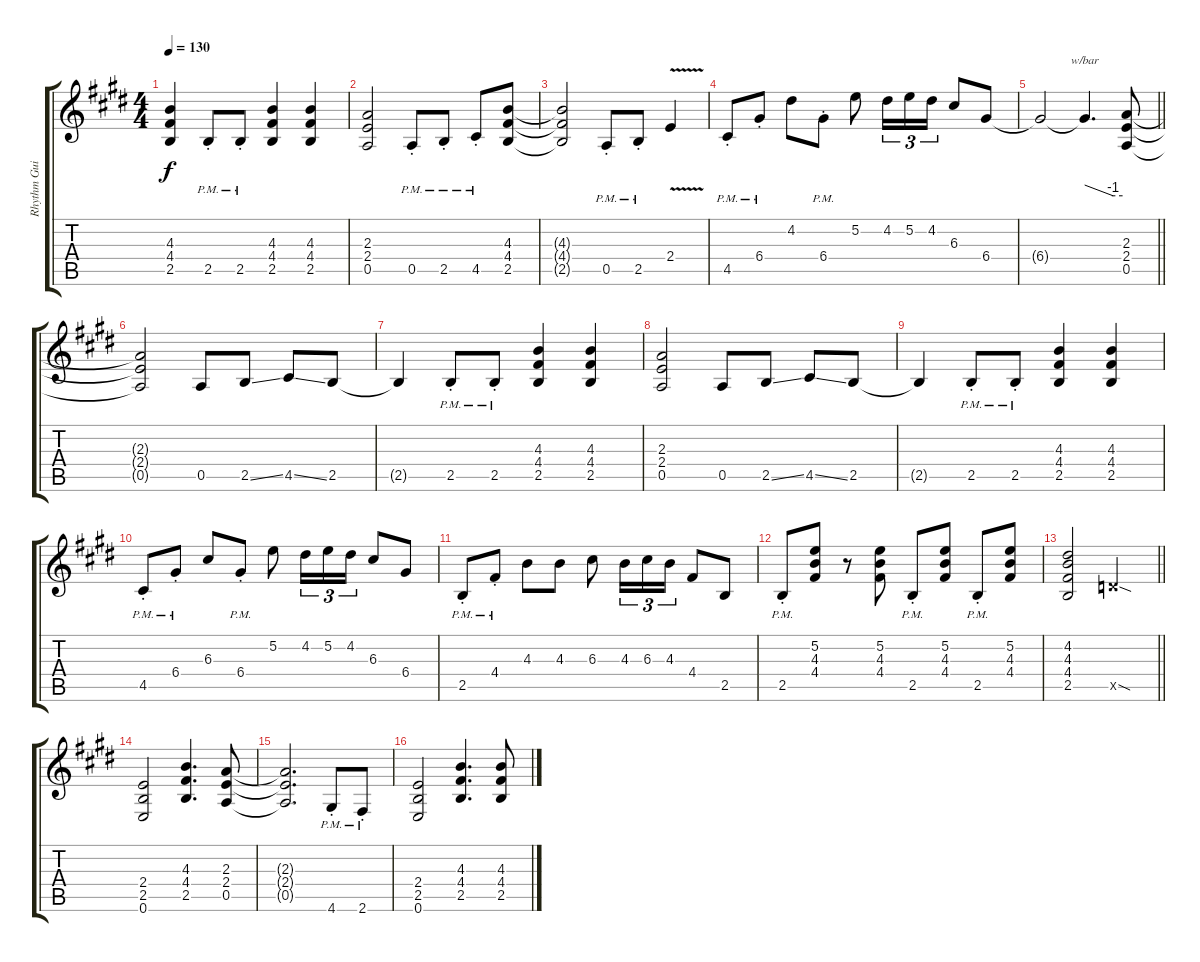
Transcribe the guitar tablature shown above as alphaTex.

\track ("Rhythm Guitar - Richie Sambora" "Rhythm Gui") {instrument distortionguitar}
\staff {score tabs}
\tuning (E4 B3 G3 D3 A2 E2) {hide}
\ts (4 4)
\tempo 130
\clef g2
\ks c#minor
(4.3{t} 4.4{t} 2.5{t}).4{dy f} 2.5{pm st}.8 2.5{pm st}.8 (4.3 4.4 2.5).4 (4.3 4.4 2.5).4 |
\ks e
(2.3 2.4 0.5).2 0.5{pm st}.8 2.5{pm st}.8 4.5{pm st}.8 (4.3 4.4 2.5).8 |
\ks c#minor
(4.3{t} 4.4{t} 2.5{t}).2 0.5{pm st}.8 2.5{pm st}.8 2.4{v}.4 |
4.5{pm st}.8 6.4{pm st}.8 4.2.8 6.4{pm st}.8 5.2.8 4.2.16{tu (3 2)} 5.2.16{tu (3 2)} 4.2.16{tu (3 2)} 6.3.8 6.4.8 |
\barLineRight lightlight
6.4{t}.2 6.4{t}.4{d tbe (custom default 0 0 45 -4 60 -4)} (2.3 2.4 0.5).8 |
\ks e
(2.3{t} 2.4{t} 0.5{t}).2 0.5.8 2.5{ss}.8 4.5{ss}.8 2.5.8 |
\ks c#minor
2.5{t}.4 2.5{pm st}.8 2.5{pm st}.8 (4.3 4.4 2.5).4 (4.3 4.4 2.5).4 |
(2.3 2.4 0.5).2 0.5.8 2.5{ss}.8 4.5{ss}.8 2.5.8 |
2.5{t}.4 2.5{pm st}.8 2.5{pm st}.8 (4.3 4.4 2.5).4 (4.3 4.4 2.5).4 |
\ks e
4.5{pm st}.8 6.4{pm st}.8 6.3.8 6.4{pm st}.8 5.2.8 4.2.16{tu (3 2)} 5.2.16{tu (3 2)} 4.2.16{tu (3 2)} 6.3.8 6.4.8 |
\ks c#minor
2.5{pm st}.8 4.4{pm st}.8 4.3.8 4.3.8 6.3.8 4.3.16{tu (3 2)} 6.3.16{tu (3 2)} 4.3.16{tu (3 2)} 4.4.8 2.5.8 |
2.5{pm st}.8 (5.2 4.3 4.4).8 r.8 (5.2 4.3 4.4).8 2.5{pm st}.8 (5.2 4.3 4.4).8 2.5{pm st}.8 (5.2 4.3 4.4).8 |
\barLineRight lightlight
(4.2 4.3 4.4 2.5).2 5.5{sod x}.2 |
\ks e
(2.4 2.5 0.6).2 (4.3 4.4 2.5).4{d} (2.3 2.4 0.5).8 |
\ks c#minor
(2.3{t} 2.4{t} 0.5{t}).2{d} 4.6{pm st}.8 2.6{pm st}.8 |
(2.4 2.5 0.6).2 (4.3 4.4 2.5).4{d} (4.3 4.4 2.5).8
